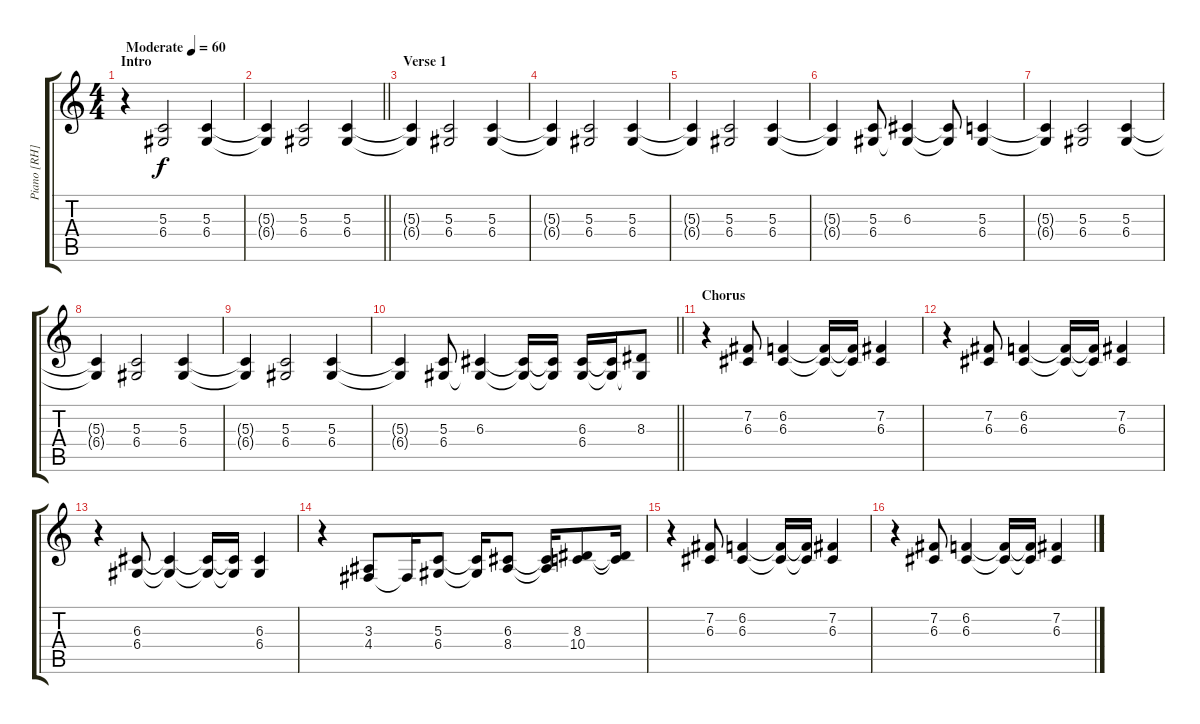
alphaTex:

\track ("Piano [RH]" "Piano [RH]") {instrument brightacousticpiano}
\staff {score tabs}
\tuning (E4 B3 G3 D3 A2 E2) {hide}
\ts (4 4)
\section ("" "Intro")
\tempo (60 "Moderate")
\clef g2
\ks c
r.4{dy f instrument brightacousticpiano} (5.3 6.4).2 (5.3 6.4).4 |
\barLineRight lightlight
(5.3{t} 6.4{t}).4 (5.3 6.4).2 (5.3 6.4).4 |
\section ("" "Verse 1")
(5.3{t} 6.4{t}).4 (5.3 6.4).2 (5.3 6.4).4 |
(5.3{t} 6.4{t}).4 (5.3 6.4).2 (5.3 6.4).4 |
(5.3{t} 6.4{t}).4 (5.3 6.4).2 (5.3 6.4).4 |
(5.3{t} 6.4{t}).4 (5.3 6.4).8 (6.3 6.4{t}).4 (6.3{t} 6.4{t}).8 (5.3 6.4).4 |
(5.3{t} 6.4{t}).4 (5.3 6.4).2 (5.3 6.4).4 |
(5.3{t} 6.4{t}).4 (5.3 6.4).2 (5.3 6.4).4 |
(5.3{t} 6.4{t}).4 (5.3 6.4).2 (5.3 6.4).4 |
\barLineRight lightlight
(5.3{t} 6.4{t}).4 (5.3 6.4).8 (6.3 6.4{t}).4 (6.3{t} 6.4{t}).16 (6.3{t} 6.4{t}).16 (6.3 6.4).16 (6.3{t} 6.4{t}).16 (8.3 6.4{t}).8 |
\section ("" "Chorus")
r.4 (7.2 6.3).8 (6.2 6.3).4 (6.2{t} 6.3{t}).16 (6.2{t} 6.3{t}).16 (7.2 6.3).4 |
r.4 (7.2 6.3).8 (6.2 6.3).4 (6.2{t} 6.3{t}).16 (6.2{t} 6.3{t}).16 (7.2 6.3).4 |
r.4 (6.3 6.4).8 (6.3{t} 6.4{t}).4 (6.3{t} 6.4{t}).16 (6.3{t} 6.4{t}).16 (6.3 6.4).4 |
r.4 (3.3 4.4).8 4.4{t}.16 (5.3 6.4).8 (5.3{t} 6.4{t}).16 (6.3 8.4).8 (6.3{t} 8.4{t}).16 (8.3 10.4).8 (8.3{t} 10.4{t}).16 |
r.4 (7.2 6.3).8 (6.2 6.3).4 (6.2{t} 6.3{t}).16 (6.2{t} 6.3{t}).16 (7.2 6.3).4 |
r.4 (7.2 6.3).8 (6.2 6.3).4 (6.2{t} 6.3{t}).16 (6.2{t} 6.3{t}).16 (7.2 6.3).4
